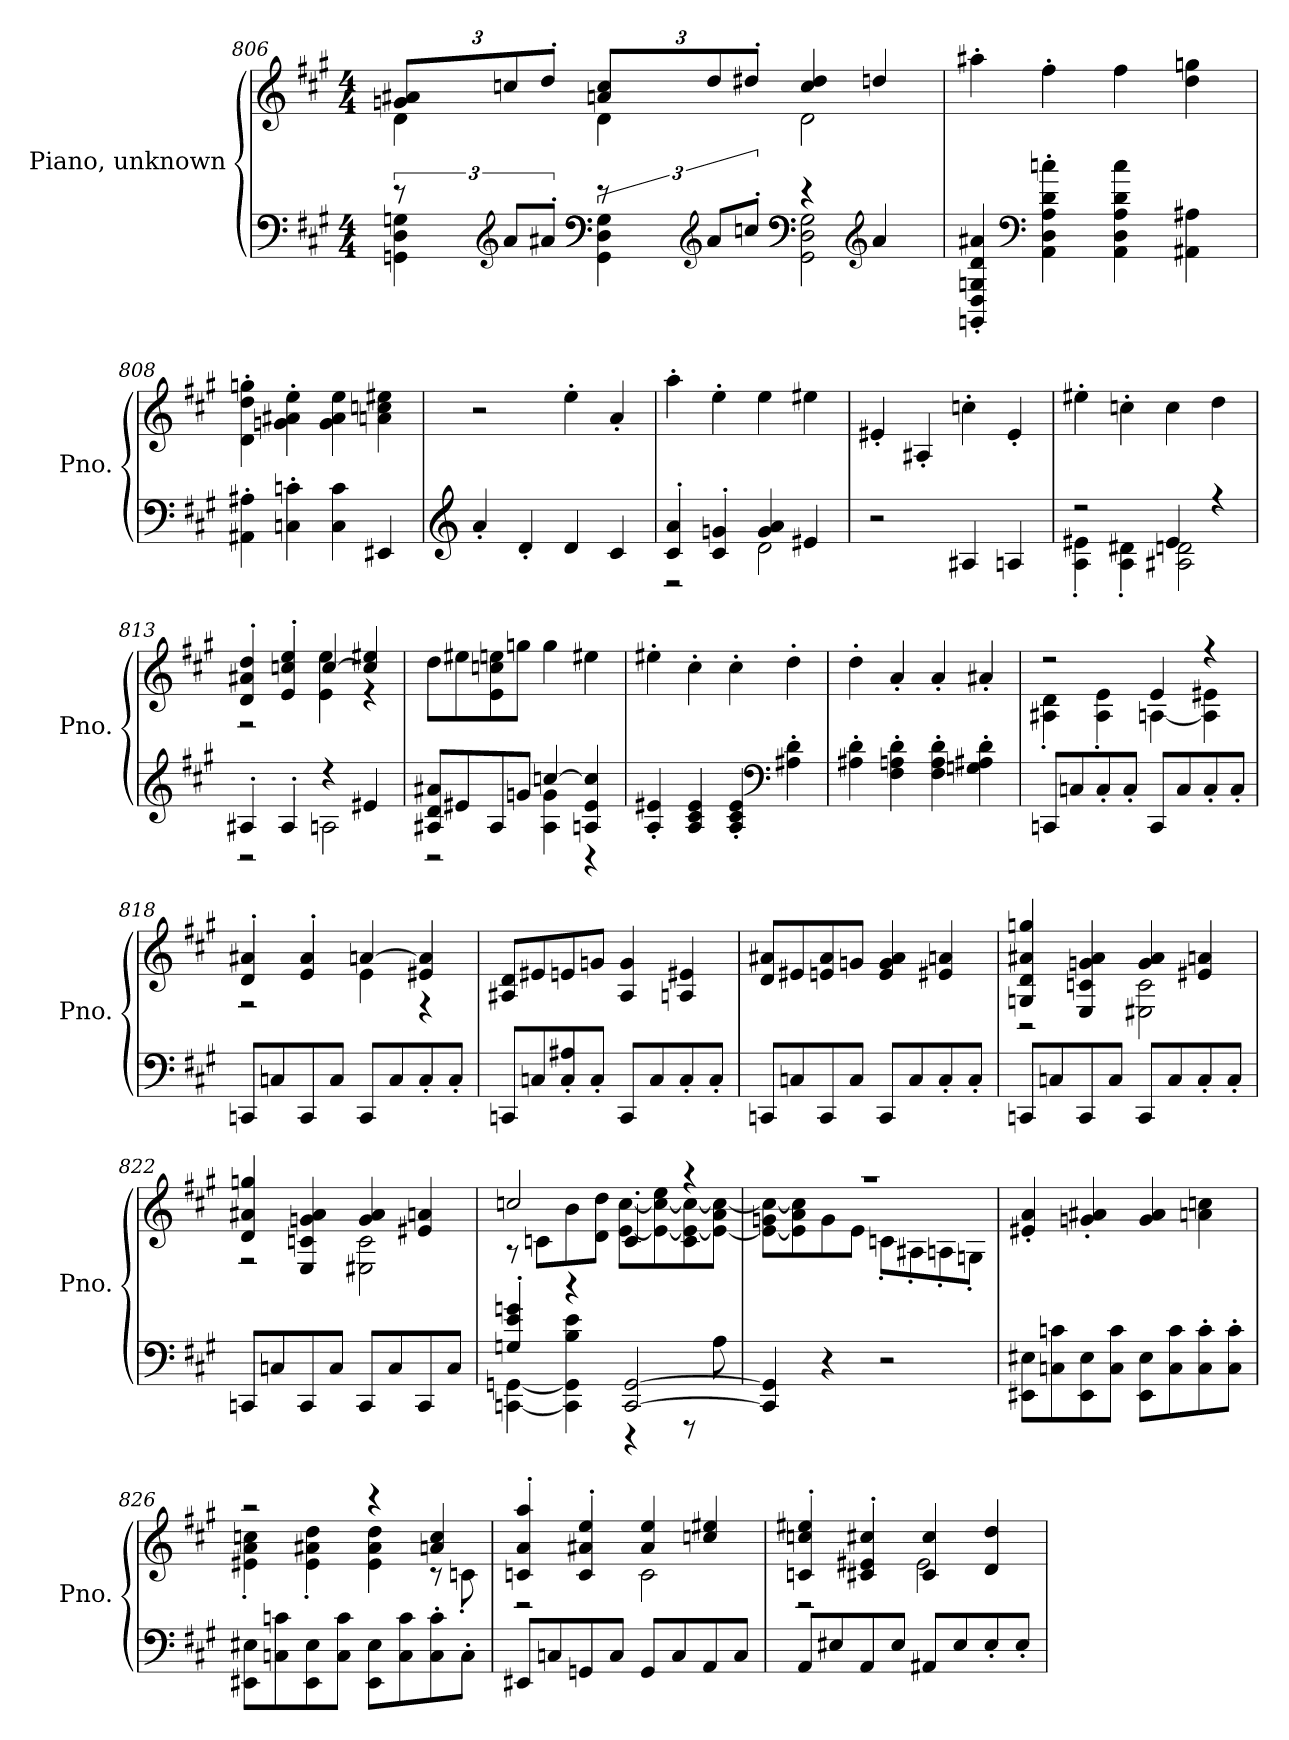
**kern	**kern
*part1	*part1
*staff2	*staff1
*I"Piano, unknown	*
*I'Pno.	*
!!LO:PB:g=z
*clefF4	*clefG2
*k[f#c#g#]	*k[f#c#g#]
*M4/4	*M4/4
=806	=806
*^	*
*	*	*Xbrackettup
*	*	*^
12r	4GGn\ 4D\ 4Gn\	12gn/ 12a#X/L	4d\
*clefG2	*	*	*
12a/L	.	12ccn/	.
12a#X'/J	.	12dd'/J	.
*clefF4	*	*	*
12r	4GG\ 4D\ 4G\	12an/ 12cc/L	4d\
*clefG2	*	*	*
12a#/L	.	12dd/	.
12ccn'/J	.	12dd#X'/J	.
*clefF4	*	*	*
4r	2GG\ 2D\ 2G\	4cc/ 4dd#/	2d\
*clefG2	*	*	*
4a#/	.	4ddn/	.
*v	*v	*	*
*	*v	*v
=807	=807
4GGn/' 4D/' 4Gn/' 4d/' 4a#X/'	4aa#X'\
*clefF4	*
4AA\' 4D\' 4A\' 4d\' 4ccn\'	4ff#'\
4AA\ 4D\ 4A\ 4d\ 4cc\	4ff#\
4AA#X\ 4A#X\	4dd\ 4ggn\
=808	=808
4AA#X\' 4A#X\'	4d\' 4dd\' 4ggn\'
4Cn\' 4cn\'	4gn\' 4a#X\' 4ee\'
4C\ 4c\	4g\ 4a#\ 4ee\
4EE#X/	4an\ 4ccn\ 4ee#X\
!!LO:LB:g=z
=809	=809
*clefG2	*
4a'/	2r
4d'/	.
4d/	4ee'\
4c#/	4a'/
=810	=810
*^	*
4c#/' 4a/'	2r	4aa'\
4c#/' 4gn/'	.	4ee'\
4g/ 4a/	2d\	4ee\
4e#X/	.	4ee#X\
*v	*v	*
=811	=811
2r	4e#X'/
.	4A#X'/
4A#X/	4ccn'\
4An/	4e#'/
=812	=812
*^	*
2r	4A\' 4e#X\'	4ee#X'\
.	4A\' 4d#X\'	4ccn'\
4e#/	2A#X\ 2dn\	4cc\
4r	.	4dd\
=813	=813	=813
*	*	*^
4A#X'/	2r	4d/' 4a#X/' 4dd/'	2r
4A#'/	.	4e/' 4ccn/' 4ee/'	.
4r	2An\	[4cc/	4e\ 4ee\
4e#X/	.	4cc/] 4ee#X/	4r
*	*	*v	*v
!!LO:LB:g=z
=814	=814	=814
8A#X/ 8d/ 8a#X/L	2r	8dd\L
8e#X/	.	8ee#X\
8A#/	.	8e\ 8ccn\ 8een\
8gn/J	.	8ggn\J
[4ccn/	4A#\ 4g\	4gg\
4An/ 4e#/ 4cc/]	4r	4ee#X\
*v	*v	*
=815	=815
4A/' 4e#X/'	4ee#X'\
4A/ 4c#/ 4e#/	4cc#'\
4A/' 4c#/' 4e#/'	4cc#'\
*clefF4	*
4A#X\' 4d\'	4dd'\
=816	=816
4A#X\' 4d\'	4dd'\
4F#\' 4An\' 4d\'	4a'/
4F#\' 4A\' 4d\'	4a'/
4Gn\' 4A#X\' 4d\'	4a#X'/
=817	=817
*	*^
8CCn/L	2r	4A#X\' 4d\'
8Cn/	.	.
8C'/	.	4A#\' 4e\'
8C'/J	.	.
8CC/L	4e/	[4An\
8C/	.	.
8C'/	4r	4A\] 4e#X\
8C'/J	.	.
!!LO:LB:g=z	!!
=818	=818	=818
8CCn/L	4d/' 4a#X/'	2r
8Cn/	.	.
8CC/	4e/' 4a#/'	.
8C/J	.	.
8CC/L	[4an/	4e\
8C/	.	.
8C'/	4e#X/ 4a/]	4r
8C'/J	.	.
*	*v	*v
=819	=819
8CCn/L	8A#X/ 8d/L
8Cn/	8e#X/
8C/' 8A#X/'	8en/
8C'/J	8gn/J
8CC/L	4A#/ 4g/
8C/	.
8C'/	4An/ 4e#X/
8C'/J	.
=820	=820
8CCn/L	8d/ 8a#X/L
8Cn/	8e#X/
8CC/	8en/ 8a#/
8C/J	8gn/J
8CC/L	4e/ 4g/ 4a#/
8C/	.
8C'/	4e#X/ 4an/
8C'/J	.
!!LO:LB:g=z
=821	=821
*	*^
8CCn/L	4Gn/ 4d/ 4a#X/ 4ggn/	2r
8Cn/	.	.
8CC/	4E/ 4cn/ 4gn/ 4a#/	.
8C/J	.	.
8CC/L	4g/ 4a#/	2E#X\ 2c\
8C/	.	.
8C'/	4e#X/ 4an/	.
8C'/J	.	.
=822	=822	=822
8CCn/L	4d/ 4a#X/ 4ggn/	2r
8Cn/	.	.
8CC/	4E/ 4cn/ 4gn/ 4a#/	.
8C/J	.	.
8CC/L	4g/ 4a#/	2E#X\ 2c\
8C/	.	.
8CC/	4e#X/ 4an/	.
8C/J	.	.
=823	=823	=823
*^	*	*
4Gn/' 4e/' 4gn/'	[4CCn\ [4GGn\	2ccn/	8r
.	.	.	8cn\L
4r	4CC\] 4GG\] 4B\ 4e\	.	8b\
.	.	.	8d\ 8dd\J
[2CC/ [2GG/	4r	4c'/	[8e\ [8cc\L
.	.	.	8e\_ 8cc\_ 8ee\
.	8r	4r	8c\ 8e\_ 8cc\_
.	8A\	.	8e\_ 8a\ 8cc\_J
*v	*v	*	*
!!LO:LB:g=z	!!
=824	=824	=824
4CC/] 4GG/]	1r	8e\_ 8gn\ 8cc\_L
.	.	8e\] 8a\ 8cc\]
4r	.	8g\
.	.	8e\J
2r	.	8cn'\L
.	.	8A#X'\
.	.	8An'\
.	.	8Gn'\J
*	*v	*v
=825	=825
8EE#X\ 8E#X\L	4e#X/' 4a/'
8Cn\ 8cn\	.
8EE#\ 8E#\	4gn/' 4a#X/'
8C\ 8c\J	.
8EE#\ 8E#\L	4g/ 4a#/
8C\ 8c\	.
8C\' 8c\'	4an\ 4ccn\
8C\' 8c\'J	.
=826	=826
*	*^
8EE#X\ 8E#X\L	2r	4e#X\' 4a\' 4ccn\'
8Cn\ 8cn\	.	.
8EE#\ 8E#\	.	4e#\' 4a#X\' 4dd\'
8C\ 8c\J	.	.
8EE#\ 8E#\L	4r	4e#\ 4a#\ 4dd\
8C\ 8c\	.	.
8C\' 8c\'	4an/ 4cc/	8r
8C'\J	.	8cn'\
!!LO:PB:g=z	!!
=827	=827	=827
8EE#X/L	4cn/' 4a/' 4aa/'	2r
8Cn/	.	.
8GGn/	4c/' 4a#X/' 4ee/'	.
8C/J	.	.
8GG/L	4a#/ 4ee/	2c\
8C/	.	.
8AA/	4ccn/ 4ee#X/	.
8C/J	.	.
=828	=828	=828
8AA/L	4cn/' 4ccn/' 4ee#X/'	2r
8E#X/	.	.
8AA/	4c#X/' 4e#X/' 4cc#X/'	.
8E#/J	.	.
8AA#X/L	4c#/ 4cc#/	2e#\
8E#/	.	.
8E#'/	4d/ 4dd/	.
8E#'/J	.	.
*	*v	*v
=	=
*-	*-
